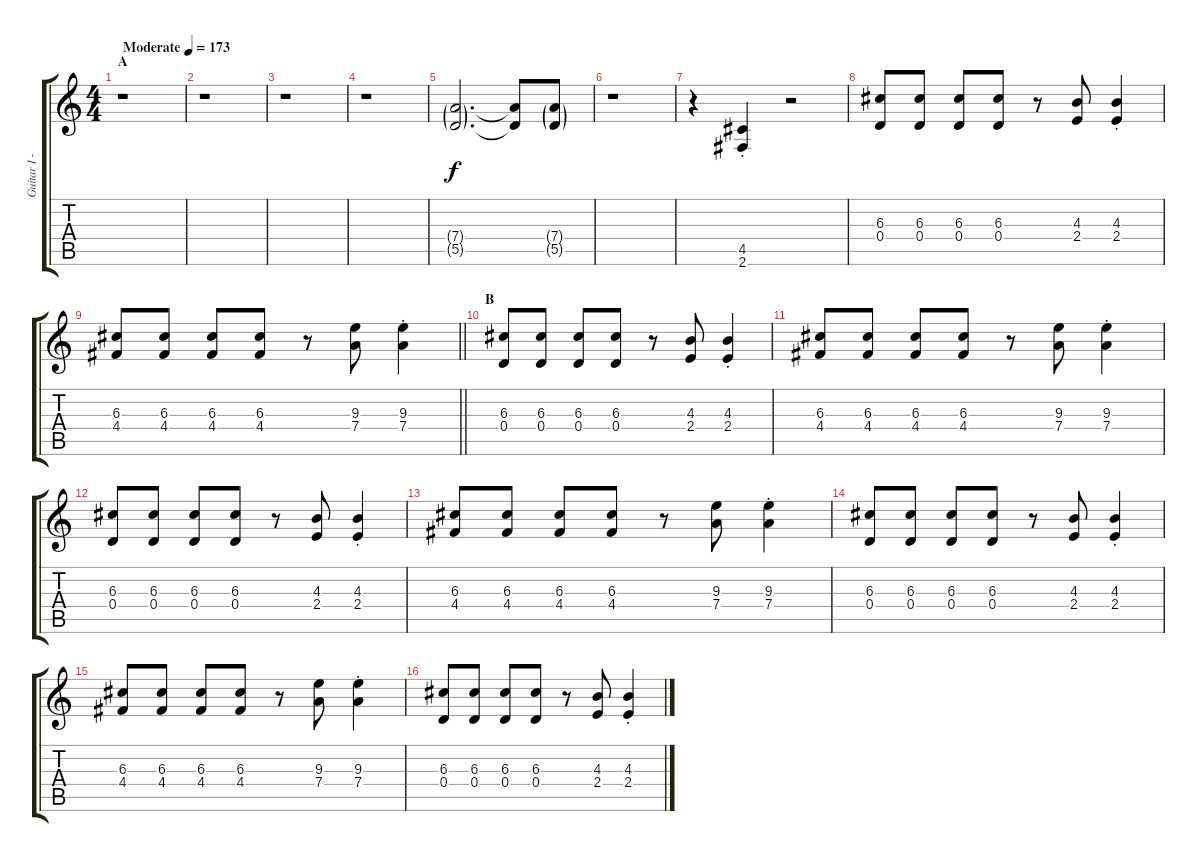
\track ("Guitar I - Gotoh" "Guitar I -") {instrument distortionguitar}
\staff {score tabs}
\tuning (E4 B3 G3 D3 A2 E2) {hide}
\ts (4 4)
\section ("" "A")
\tempo (173 "Moderate")
\clef g2
\ks c
r.1{dy f instrument distortionguitar} |
r.1 |
r.1 |
r.1 |
(7.4{g} 5.5{g}).2{d} (7.4{t} 5.5{t}).8 (7.4{g} 5.5{g}).8 |
r.1 |
r.4 (4.5{st} 2.6{st}).4 r.2 |
(6.3 0.4).8 (6.3 0.4).8 (6.3 0.4).8 (6.3 0.4).8 r.8 (4.3 2.4).8 (4.3{st} 2.4{st}).4 |
\barLineRight lightlight
(6.3 4.4).8 (6.3 4.4).8 (6.3 4.4).8 (6.3 4.4).8 r.8 (9.3 7.4).8 (9.3{st} 7.4{st}).4 |
\section ("" "B")
(6.3 0.4).8 (6.3 0.4).8 (6.3 0.4).8 (6.3 0.4).8 r.8 (4.3 2.4).8 (4.3{st} 2.4{st}).4 |
(6.3 4.4).8 (6.3 4.4).8 (6.3 4.4).8 (6.3 4.4).8 r.8 (9.3 7.4).8 (9.3{st} 7.4{st}).4 |
(6.3 0.4).8 (6.3 0.4).8 (6.3 0.4).8 (6.3 0.4).8 r.8 (4.3 2.4).8 (4.3{st} 2.4{st}).4 |
(6.3 4.4).8 (6.3 4.4).8 (6.3 4.4).8 (6.3 4.4).8 r.8 (9.3 7.4).8 (9.3{st} 7.4{st}).4 |
(6.3 0.4).8 (6.3 0.4).8 (6.3 0.4).8 (6.3 0.4).8 r.8 (4.3 2.4).8 (4.3{st} 2.4{st}).4 |
(6.3 4.4).8 (6.3 4.4).8 (6.3 4.4).8 (6.3 4.4).8 r.8 (9.3 7.4).8 (9.3{st} 7.4{st}).4 |
(6.3 0.4).8 (6.3 0.4).8 (6.3 0.4).8 (6.3 0.4).8 r.8 (4.3 2.4).8 (4.3{st} 2.4{st}).4
